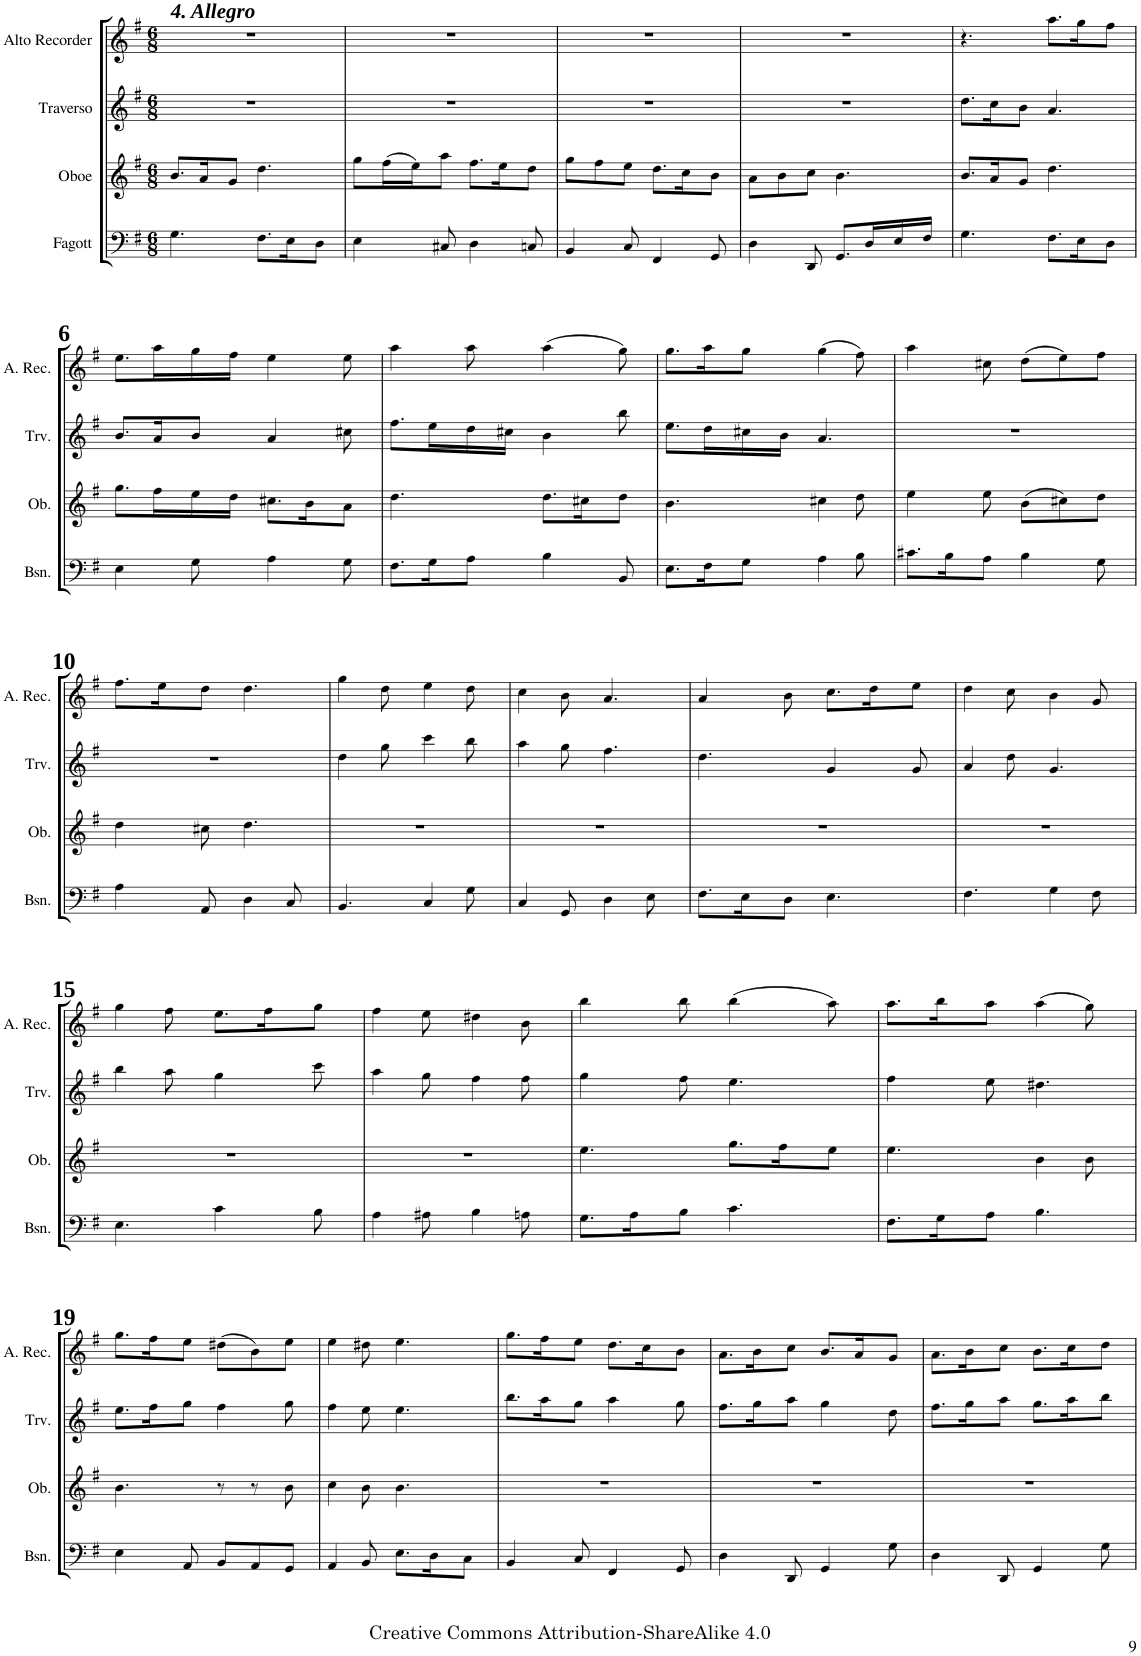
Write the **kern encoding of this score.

**kern	**kern	**kern	**kern
*part4	*part3	*part2	*part1
*staff4	*staff3	*staff2	*staff1
*I"Fagott	*I"Oboe	*I"Traverso	*I"Alto Recorder
*	*I'Ob.	*I'Trv.	*I'A. Rec.
!!LO:PB:g=z
*clefF4	*clefG2	*clefG2	*clefG2
*k[f#]	*k[f#]	*k[f#]	*k[f#]
*M6/8	*M6/8	*M6/8	*M6/8
=1	=1	=1	=1
!	!	!	!LO:TX:a:Bi:t=4. Allegro
4.G\	8.b/L	2.r	2.r
.	16a/K	.	.
.	8g/J	.	.
8.F#\L	4.dd\	.	.
16E\K	.	.	.
8D\J	.	.	.
=2	=2	=2	=2
4E\	8gg\L	2.r	2.r
.	(16ff#\L	.	.
.	16ee\J)	.	.
8C#X/	8aa\J	.	.
4D\	8.ff#\L	.	.
.	16ee\K	.	.
8Cn/	8dd\J	.	.
=3	=3	=3	=3
4BB/	8gg\L	2.r	2.r
.	8ff#\	.	.
8C/	8ee\J	.	.
4FF#/	8.dd\L	.	.
.	16cc\K	.	.
8GG/	8b\J	.	.
=4	=4	=4	=4
4D\	8a\L	2.r	2.r
.	8b\	.	.
8DD/	8cc\J	.	.
8.GG/L	4.b\	.	.
16D/L	.	.	.
16E/	.	.	.
16F#/JJ	.	.	.
=5	=5	=5	=5
4.G\	8.b/L	8.dd\L	4.r
.	16a/K	16cc\K	.
.	8g/J	8b\J	.
8.F#\L	4.dd\	4.a/	8.aa\L
16E\K	.	.	16gg\K
8D\J	.	.	8ff#\J
!!LO:LB:g=z
=6	=6	=6	=6
4E\	8.gg\L	8.b/L	8.ee\L
.	16ff#\L	16a/K	16aa\L
8G\	16ee\	8b/J	16gg\
.	16dd\JJ	.	16ff#\JJ
4A\	8.cc#X\L	4a/	4ee\
.	16b\K	.	.
8G\	8a\J	8cc#X\	8ee\
=7	=7	=7	=7
8.F#\L	4.dd\	8.ff#\L	4aa\
16G\K	.	16ee\L	.
8A\J	.	16dd\	8aa\
.	.	16cc#X\JJ	.
4B\	8.dd\L	4b\	(4aa\
.	16cc#X\K	.	.
8BB/	8dd\J	8bb\	8gg\)
=8	=8	=8	=8
8.E\L	4.b\	8.ee\L	8.gg\L
16F#\K	.	16dd\L	16aa\K
8G\J	.	16cc#X\	8gg\J
.	.	16b\JJ	.
4A\	4cc#X\	4.a/	(4gg\
8B\	8dd\	.	8ff#\)
=9	=9	=9	=9
8.c#X\L	4ee\	2.r	4aa\
16B\K	.	.	.
8A\J	8ee\	.	8cc#X\
4B\	(8b\L	.	(8dd\L
.	8cc#X\)	.	8ee\)
8G\	8dd\J	.	8ff#\J
!!LO:LB:g=z
=10	=10	=10	=10
4A\	4dd\	2.r	8.ff#\L
.	.	.	16ee\K
8AA/	8cc#X\	.	8dd\J
4D\	4.dd\	.	4.dd\
8C/	.	.	.
=11	=11	=11	=11
4.BB/	2.r	4dd\	4gg\
.	.	8gg\	8dd\
4C/	.	4ccc\	4ee\
8G\	.	8bb\	8dd\
=12	=12	=12	=12
4C/	2.r	4aa\	4cc\
8GG/	.	8gg\	8b\
4D\	.	4.ff#\	4.a/
8E\	.	.	.
=13	=13	=13	=13
8.F#\L	2.r	4.dd\	4a/
16E\K	.	.	.
8D\J	.	.	8b\
4.E\	.	4g/	8.cc\L
.	.	.	16dd\K
.	.	8g/	8ee\J
=14	=14	=14	=14
4.F#\	2.r	4a/	4dd\
.	.	8dd\	8cc\
4G\	.	4.g/	4b\
8F#\	.	.	8g/
!!LO:LB:g=z
=15	=15	=15	=15
4.E\	2.r	4bb\	4gg\
.	.	8aa\	8ff#\
4c\	.	4gg\	8.ee\L
.	.	.	16ff#\K
8B\	.	8ccc\	8gg\J
=16	=16	=16	=16
4A\	2.r	4aa\	4ff#\
8A#X\	.	8gg\	8ee\
4B\	.	4ff#\	4dd#X\
8An\	.	8ff#\	8b\
=17	=17	=17	=17
8.G\L	4.ee\	4gg\	4bb\
16A\K	.	.	.
8B\J	.	8ff#\	8bb\
4.c\	8.gg\L	4.ee\	(4bb\
.	16ff#\K	.	.
.	8ee\J	.	8aa\)
=18	=18	=18	=18
8.F#\L	4.ee\	4ff#\	8.aa\L
16G\K	.	.	16bb\K
8A\J	.	8ee\	8aa\J
4.B\	4b\	4.dd#X\	(4aa\
.	8b\	.	8gg\)
!!LO:LB:g=z
=19	=19	=19	=19
4E\	4.b\	8.ee\L	8.gg\L
.	.	16ff#\K	16ff#\K
8AA/	.	8gg\J	8ee\J
8BB/L	8r	4ff#\	(8dd#X\L
8AA/	8r	.	8b\)
8GG/J	8b\	8gg\	8ee\J
=20	=20	=20	=20
4AA/	4cc\	4ff#\	4ee\
8BB/	8b\	8ee\	8dd#X\
8.E\L	4.b\	4.ee\	4.ee\
16D\K	.	.	.
8C\J	.	.	.
=21	=21	=21	=21
4BB/	2.r	8.bb\L	8.gg\L
.	.	16aa\K	16ff#\K
8C/	.	8gg\J	8ee\J
4FF#/	.	4aa\	8.dd\L
.	.	.	16cc\K
8GG/	.	8gg\	8b\J
=22	=22	=22	=22
4D\	2.r	8.ff#\L	8.a\L
.	.	16gg\K	16b\K
8DD/	.	8aa\J	8cc\J
4GG/	.	4gg\	8.b/L
.	.	.	16a/K
8G\	.	8dd\	8g/J
=23	=23	=23	=23
4D\	2.r	8.ff#\L	8.a\L
.	.	16gg\K	16b\K
8DD/	.	8aa\J	8cc\J
4GG/	.	8.gg\L	8.b\L
.	.	16aa\K	16cc\K
8G\	.	8bb\J	8dd\J
=	=	=	=
*-	*-	*-	*-
